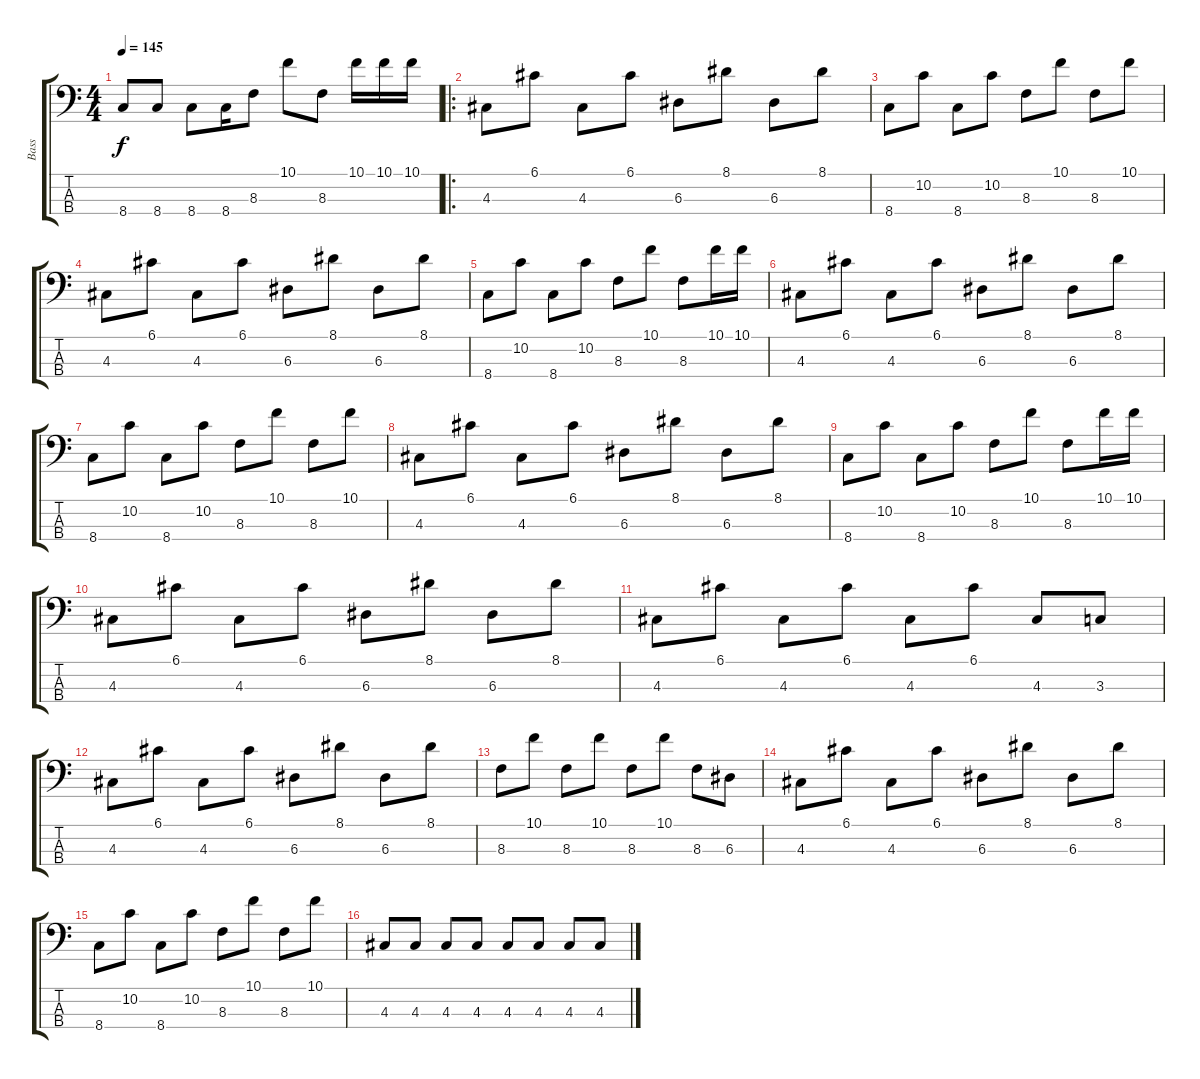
\track ("Bass" "Bass") {instrument electricbasspick}
\staff {score tabs}
\tuning (G2 D2 A1 E1) {hide}
\ts (4 4)
\tempo 145
\clef f4
\ks c
8.4.8{dy f} 8.4.8 8.4.8 8.4.16 8.3.8 10.1.8 8.3.8 10.1.16 10.1.16 10.1.16 |
\ro
4.3.8 6.1.8 4.3.8 6.1.8 6.3.8 8.1.8 6.3.8 8.1.8 |
8.4.8 10.2.8 8.4.8 10.2.8 8.3.8 10.1.8 8.3.8 10.1.8 |
4.3.8 6.1.8 4.3.8 6.1.8 6.3.8 8.1.8 6.3.8 8.1.8 |
8.4.8 10.2.8 8.4.8 10.2.8 8.3.8 10.1.8 8.3.8 10.1.16 10.1.16 |
4.3.8 6.1.8 4.3.8 6.1.8 6.3.8 8.1.8 6.3.8 8.1.8 |
8.4.8 10.2.8 8.4.8 10.2.8 8.3.8 10.1.8 8.3.8 10.1.8 |
4.3.8 6.1.8 4.3.8 6.1.8 6.3.8 8.1.8 6.3.8 8.1.8 |
8.4.8 10.2.8 8.4.8 10.2.8 8.3.8 10.1.8 8.3.8 10.1.16 10.1.16 |
4.3.8 6.1.8 4.3.8 6.1.8 6.3.8 8.1.8 6.3.8 8.1.8 |
4.3.8 6.1.8 4.3.8 6.1.8 4.3.8 6.1.8 4.3.8 3.3.8 |
4.3.8 6.1.8 4.3.8 6.1.8 6.3.8 8.1.8 6.3.8 8.1.8 |
8.3.8 10.1.8 8.3.8 10.1.8 8.3.8 10.1.8 8.3.8 6.3.8 |
4.3.8 6.1.8 4.3.8 6.1.8 6.3.8 8.1.8 6.3.8 8.1.8 |
8.4.8 10.2.8 8.4.8 10.2.8 8.3.8 10.1.8 8.3.8 10.1.8 |
4.3.8 4.3.8 4.3.8 4.3.8 4.3.8 4.3.8 4.3.8 4.3.8
